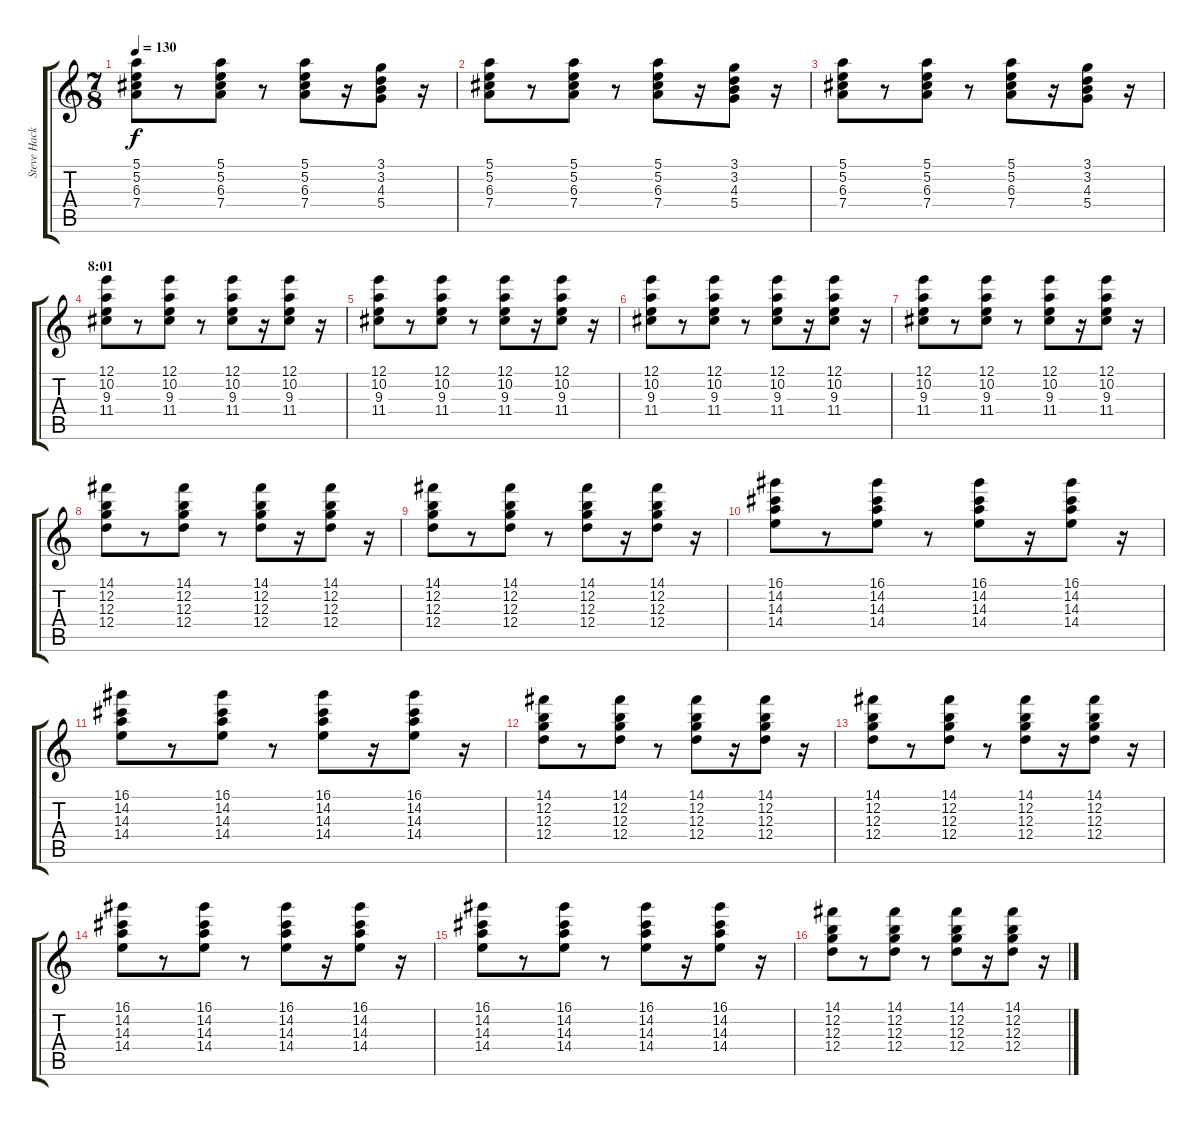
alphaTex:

\track ("Steve Hackett (electric guitar rhythm)" "Steve Hack") {instrument electricguitarjazz}
\staff {score tabs}
\tuning (E4 B3 G3 D3 A2 E2) {hide}
\ts (7 8)
\tempo 130
\clef g2
\ks c
(5.1 5.2 6.3 7.4).8{dy f} r.8 (5.1 5.2 6.3 7.4).8 r.8 (5.1 5.2 6.3 7.4).8 r.16 (3.1 3.2 4.3 5.4).8 r.16 |
(5.1 5.2 6.3 7.4).8 r.8 (5.1 5.2 6.3 7.4).8 r.8 (5.1 5.2 6.3 7.4).8 r.16 (3.1 3.2 4.3 5.4).8 r.16 |
(5.1 5.2 6.3 7.4).8 r.8 (5.1 5.2 6.3 7.4).8 r.8 (5.1 5.2 6.3 7.4).8 r.16 (3.1 3.2 4.3 5.4).8 r.16 |
\section ("" "8:01")
(12.1 10.2 9.3 11.4).8 r.8 (12.1 10.2 9.3 11.4).8 r.8 (12.1 10.2 9.3 11.4).8 r.16 (12.1 10.2 9.3 11.4).8 r.16 |
(12.1 10.2 9.3 11.4).8 r.8 (12.1 10.2 9.3 11.4).8 r.8 (12.1 10.2 9.3 11.4).8 r.16 (12.1 10.2 9.3 11.4).8 r.16 |
(12.1 10.2 9.3 11.4).8 r.8 (12.1 10.2 9.3 11.4).8 r.8 (12.1 10.2 9.3 11.4).8 r.16 (12.1 10.2 9.3 11.4).8 r.16 |
(12.1 10.2 9.3 11.4).8 r.8 (12.1 10.2 9.3 11.4).8 r.8 (12.1 10.2 9.3 11.4).8 r.16 (12.1 10.2 9.3 11.4).8 r.16 |
(14.1 12.2 12.3 12.4).8 r.8 (14.1 12.2 12.3 12.4).8 r.8 (14.1 12.2 12.3 12.4).8 r.16 (14.1 12.2 12.3 12.4).8 r.16 |
(14.1 12.2 12.3 12.4).8 r.8 (14.1 12.2 12.3 12.4).8 r.8 (14.1 12.2 12.3 12.4).8 r.16 (14.1 12.2 12.3 12.4).8 r.16 |
(16.1 14.2 14.3 14.4).8 r.8 (16.1 14.2 14.3 14.4).8 r.8 (16.1 14.2 14.3 14.4).8 r.16 (16.1 14.2 14.3 14.4).8 r.16 |
(16.1 14.2 14.3 14.4).8 r.8 (16.1 14.2 14.3 14.4).8 r.8 (16.1 14.2 14.3 14.4).8 r.16 (16.1 14.2 14.3 14.4).8 r.16 |
(14.1 12.2 12.3 12.4).8 r.8 (14.1 12.2 12.3 12.4).8 r.8 (14.1 12.2 12.3 12.4).8 r.16 (14.1 12.2 12.3 12.4).8 r.16 |
(14.1 12.2 12.3 12.4).8 r.8 (14.1 12.2 12.3 12.4).8 r.8 (14.1 12.2 12.3 12.4).8 r.16 (14.1 12.2 12.3 12.4).8 r.16 |
(16.1 14.2 14.3 14.4).8 r.8 (16.1 14.2 14.3 14.4).8 r.8 (16.1 14.2 14.3 14.4).8 r.16 (16.1 14.2 14.3 14.4).8 r.16 |
(16.1 14.2 14.3 14.4).8 r.8 (16.1 14.2 14.3 14.4).8 r.8 (16.1 14.2 14.3 14.4).8 r.16 (16.1 14.2 14.3 14.4).8 r.16 |
(14.1 12.2 12.3 12.4).8 r.8 (14.1 12.2 12.3 12.4).8 r.8 (14.1 12.2 12.3 12.4).8 r.16 (14.1 12.2 12.3 12.4).8 r.16
